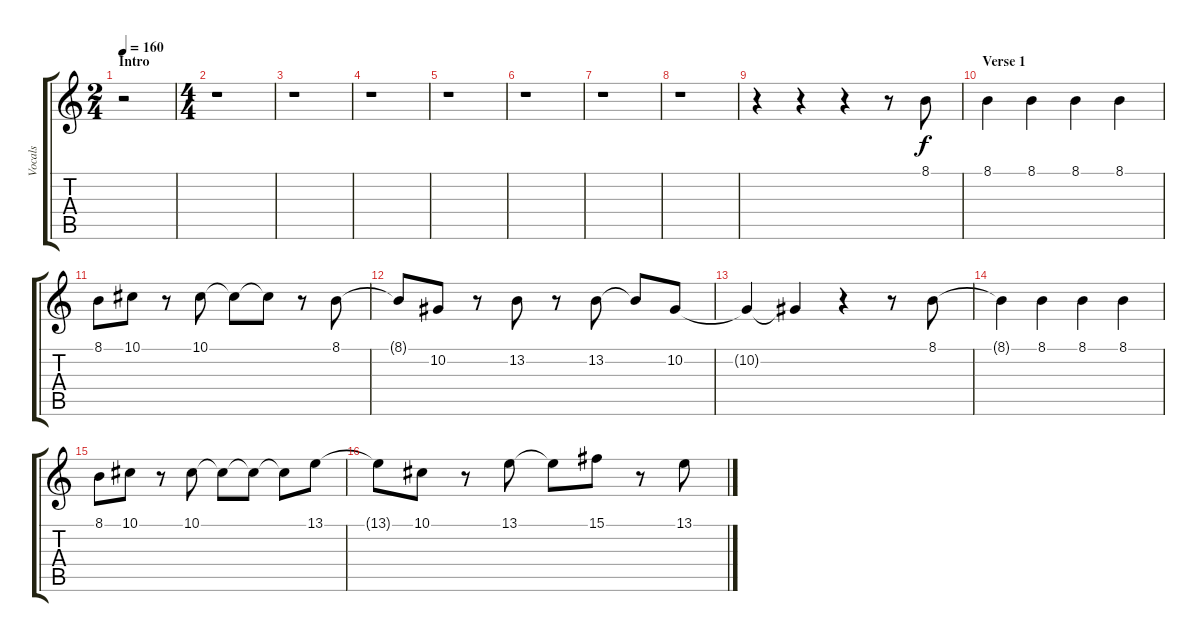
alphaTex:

\track ("Vocals" "Vocals") {instrument lead6voice}
\staff {score tabs}
\tuning (Eb4 Bb3 Gb3 Db3 Ab2 Db2) {hide}
\ts (2 4)
\section ("" "Intro")
\tempo 160
\clef g2
\ks c
r.2{dy f instrument lead6voice} |
\ts (4 4)
r.1 |
r.1 |
r.1 |
r.1 |
r.1 |
r.1 |
r.1 |
r.4 r.4 r.4 r.8 8.1.8 |
\section ("" "Verse 1")
8.1.4 8.1.4 8.1.4 8.1.4 |
8.1.8 10.1.8 r.8 10.1.8 10.1{t}.8 10.1{t}.8 r.8 8.1.8 |
8.1{t}.8 10.2.8 r.8 13.2.8 r.8 13.2.8 13.2{t}.8 10.2.8 |
10.2{t}.4 10.2{t}.4 r.4 r.8 8.1.8 |
8.1{t}.4 8.1.4 8.1.4 8.1.4 |
8.1.8 10.1.8 r.8 10.1.8 10.1{t}.8 10.1{t}.8 10.1{t}.8 13.1.8 |
13.1{t}.8 10.1.8 r.8 13.1.8 13.1{t}.8 15.1.8 r.8 13.1.8
